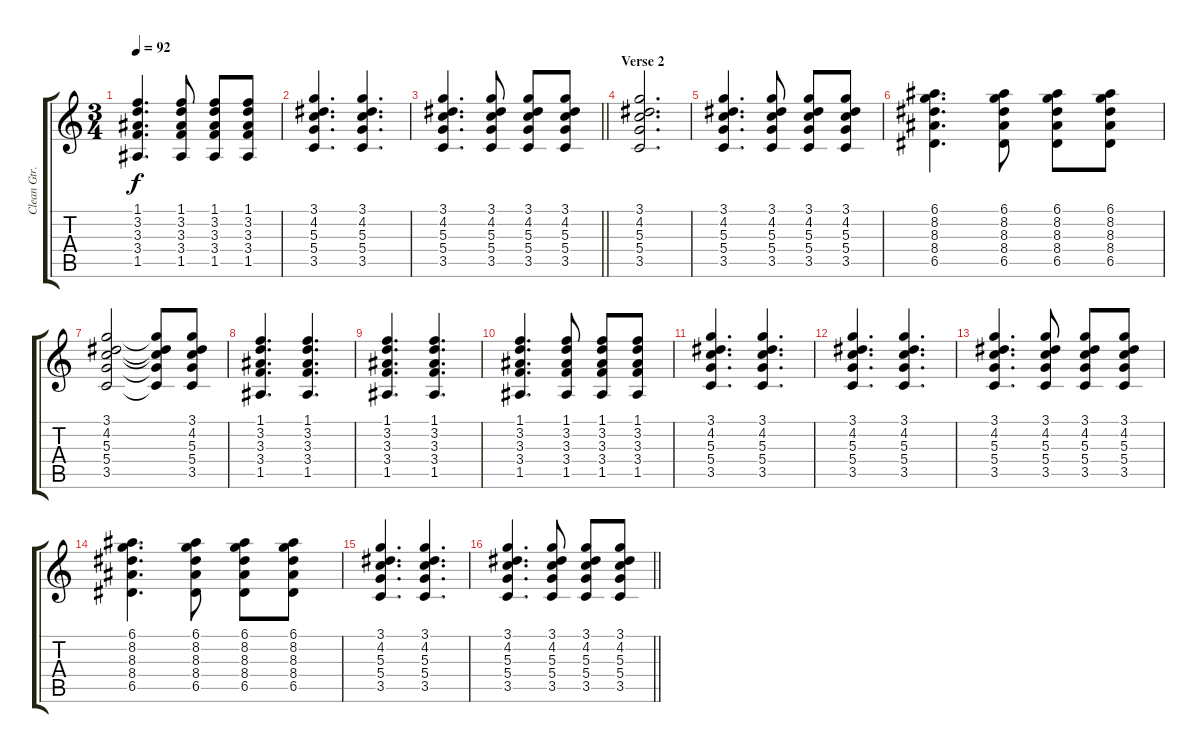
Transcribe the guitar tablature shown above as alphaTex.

\track ("Clean Gtr. 2" "Clean Gtr.") {instrument electricguitarclean}
\staff {score tabs}
\tuning (E4 B3 G3 D3 A2 E2) {hide}
\ts (3 4)
\tempo 92
\clef g2
\ks c
(1.1 3.2 3.3 3.4 1.5).4{d dy f} (1.1 3.2 3.3 3.4 1.5).8 (1.1 3.2 3.3 3.4 1.5).8 (1.1 3.2 3.3 3.4 1.5).8 |
(3.1 4.2 5.3 5.4 3.5).4{d} (3.1 4.2 5.3 5.4 3.5).4{d} |
\barLineRight lightlight
(3.1 4.2 5.3 5.4 3.5).4{d} (3.1 4.2 5.3 5.4 3.5).8 (3.1 4.2 5.3 5.4 3.5).8 (3.1 4.2 5.3 5.4 3.5).8 |
\section ("" "Verse 2")
(3.1 4.2 5.3 5.4 3.5).2{d} |
(3.1 4.2 5.3 5.4 3.5).4{d} (3.1 4.2 5.3 5.4 3.5).8 (3.1 4.2 5.3 5.4 3.5).8 (3.1 4.2 5.3 5.4 3.5).8 |
(6.1 8.2 8.3 8.4 6.5).4{d} (6.1 8.2 8.3 8.4 6.5).8 (6.1 8.2 8.3 8.4 6.5).8 (6.1 8.2 8.3 8.4 6.5).8 |
(3.1 4.2 5.3 5.4 3.5).2 (3.1{t} 4.2{t} 5.3{t} 5.4{t} 3.5{t}).8 (3.1 4.2 5.3 5.4 3.5).8 |
(1.1 3.2 3.3 3.4 1.5).4{d} (1.1 3.2 3.3 3.4 1.5).4{d} |
(1.1 3.2 3.3 3.4 1.5).4{d} (1.1 3.2 3.3 3.4 1.5).4{d} |
(1.1 3.2 3.3 3.4 1.5).4{d} (1.1 3.2 3.3 3.4 1.5).8 (1.1 3.2 3.3 3.4 1.5).8 (1.1 3.2 3.3 3.4 1.5).8 |
(3.1 4.2 5.3 5.4 3.5).4{d} (3.1 4.2 5.3 5.4 3.5).4{d} |
(3.1 4.2 5.3 5.4 3.5).4{d} (3.1 4.2 5.3 5.4 3.5).4{d} |
(3.1 4.2 5.3 5.4 3.5).4{d} (3.1 4.2 5.3 5.4 3.5).8 (3.1 4.2 5.3 5.4 3.5).8 (3.1 4.2 5.3 5.4 3.5).8 |
(6.1 8.2 8.3 8.4 6.5).4{d} (6.1 8.2 8.3 8.4 6.5).8 (6.1 8.2 8.3 8.4 6.5).8 (6.1 8.2 8.3 8.4 6.5).8 |
(3.1 4.2 5.3 5.4 3.5).4{d} (3.1 4.2 5.3 5.4 3.5).4{d} |
\barLineRight lightlight
(3.1 4.2 5.3 5.4 3.5).4{d} (3.1 4.2 5.3 5.4 3.5).8 (3.1 4.2 5.3 5.4 3.5).8 (3.1 4.2 5.3 5.4 3.5).8
